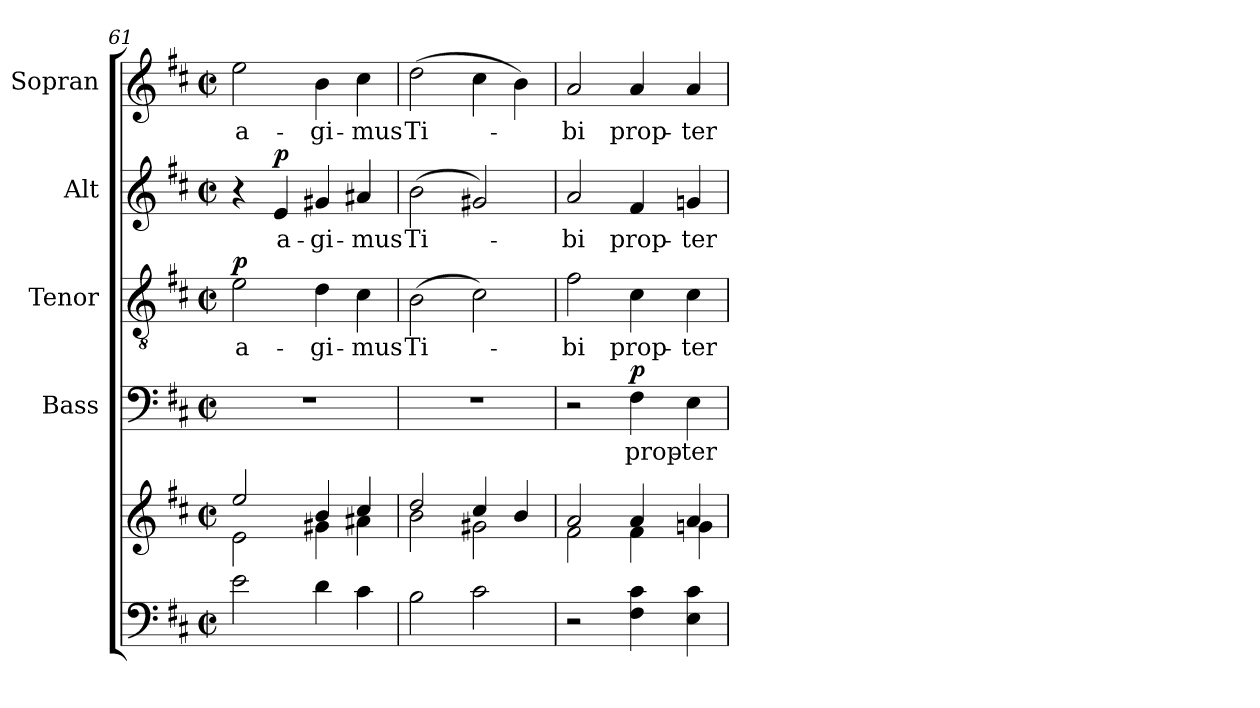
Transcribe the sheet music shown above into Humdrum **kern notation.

**kern	**kern	**kern	**text	**dynam	**kern	**text	**dynam	**kern	**text	**dynam	**kern	**text
*part5	*part5	*part4	*part4	*part4	*part3	*part3	*part3	*part2	*part2	*part2	*part1	*part1
*staff6	*staff5	*staff4	*staff4	*staff4	*staff3	*staff3	*staff3	*staff2	*staff2	*staff2	*staff1	*staff1
*	*	*I"Bass	*	*	*I"Tenor	*	*	*I"Alt	*	*	*I"Sopran	*
*	*	*I'B.	*	*	*I'T.	*	*	*I'A.	*	*	*I'S.	*
*clefF4	*clefG2	*clefF4	*	*	*clefGv2	*	*	*clefG2	*	*	*clefG2	*
*k[f#c#]	*k[f#c#]	*k[f#c#]	*	*	*k[f#c#]	*	*	*k[f#c#]	*	*	*k[f#c#]	*
*D:	*D:	*D:	*	*	*D:	*	*	*D:	*	*	*D:	*
*M2/2	*M2/2	*M2/2	*	*	*M2/2	*	*	*M2/2	*	*	*M2/2	*
*met(c|)	*met(c|)	*met(c|)	*	*	*met(c|)	*	*	*met(c|)	*	*	*met(c|)	*
=61	=61	=61	=61	=61	=61	=61	=61	=61	=61	=61	=61	=61
*	*^	*	*	*	*	*	*	*	*	*	*	*
!	!	!	!	!	!	!	!LO:LY:b	!LO:DY:a	!	!	!	!	!LO:LY:b
2e\	2ee/	2e\	1r	.	.	2e\	a-	p	4r	.	.	2ee\	a-
!	!	!	!	!	!	!	!	!	!	!LO:LY:b	!LO:DY:a	!	!
.	.	.	.	.	.	.	.	.	4e/	a-	p	.	.
!	!	!	!	!	!	!	!LO:LY:b	!	!	!LO:LY:b	!	!	!LO:LY:b
4d\	4b/	4g#X\	.	.	.	4d\	-gi-	.	4g#X/	-gi-	.	4b\	-gi-
!	!	!	!	!	!	!	!LO:LY:b	!	!	!LO:LY:b	!	!	!LO:LY:b
4c#\	4cc#/	4a#X\	.	.	.	4c#\	-mus	.	4a#X/	-mus	.	4cc#\	-mus
=62	=62	=62	=62	=62	=62	=62	=62	=62	=62	=62	=62	=62	=62
!	!	!	!	!	!	!	!LO:LY:b	!	!	!LO:LY:b	!	!	!LO:LY:b
2B\	2dd/	2b\	1r	.	.	(>2B\	Ti-	.	(>2b\	Ti-	.	(>2dd\	Ti-
2c#\	4cc#/	2g#X\	.	.	.	2c#\)	.	.	2g#X/)	.	.	4cc#\	.
.	4b/	.	.	.	.	.	.	.	.	.	.	4b\)	.
=63	=63	=63	=63	=63	=63	=63	=63	=63	=63	=63	=63	=63	=63
!	!	!	!	!	!	!	!LO:LY:b	!	!	!LO:LY:b	!	!	!LO:LY:b
2r	2a/	2f#\	2r	.	.	2f#\	-bi	.	2a/	-bi	.	2a/	-bi
!	!	!	!	!LO:LY:b	!LO:DY:a	!	!LO:LY:b	!	!	!LO:LY:b	!	!	!LO:LY:b
4F#\ 4c#\	4a/	4f#\	4F#\	prop-	p	4c#\	prop-	.	4f#/	prop-	.	4a/	prop-
!	!	!	!	!LO:LY:b	!	!	!LO:LY:b	!	!	!LO:LY:b	!	!	!LO:LY:b
4E\ 4c#\	4a/	4gn\	4E\	-ter	.	4c#\	-ter	.	4gn/	-ter	.	4a/	-ter
*	*v	*v	*	*	*	*	*	*	*	*	*	*	*
=	=	=	=	=	=	=	=	=	=	=	=	=
*-	*-	*-	*-	*-	*-	*-	*-	*-	*-	*-	*-	*-
